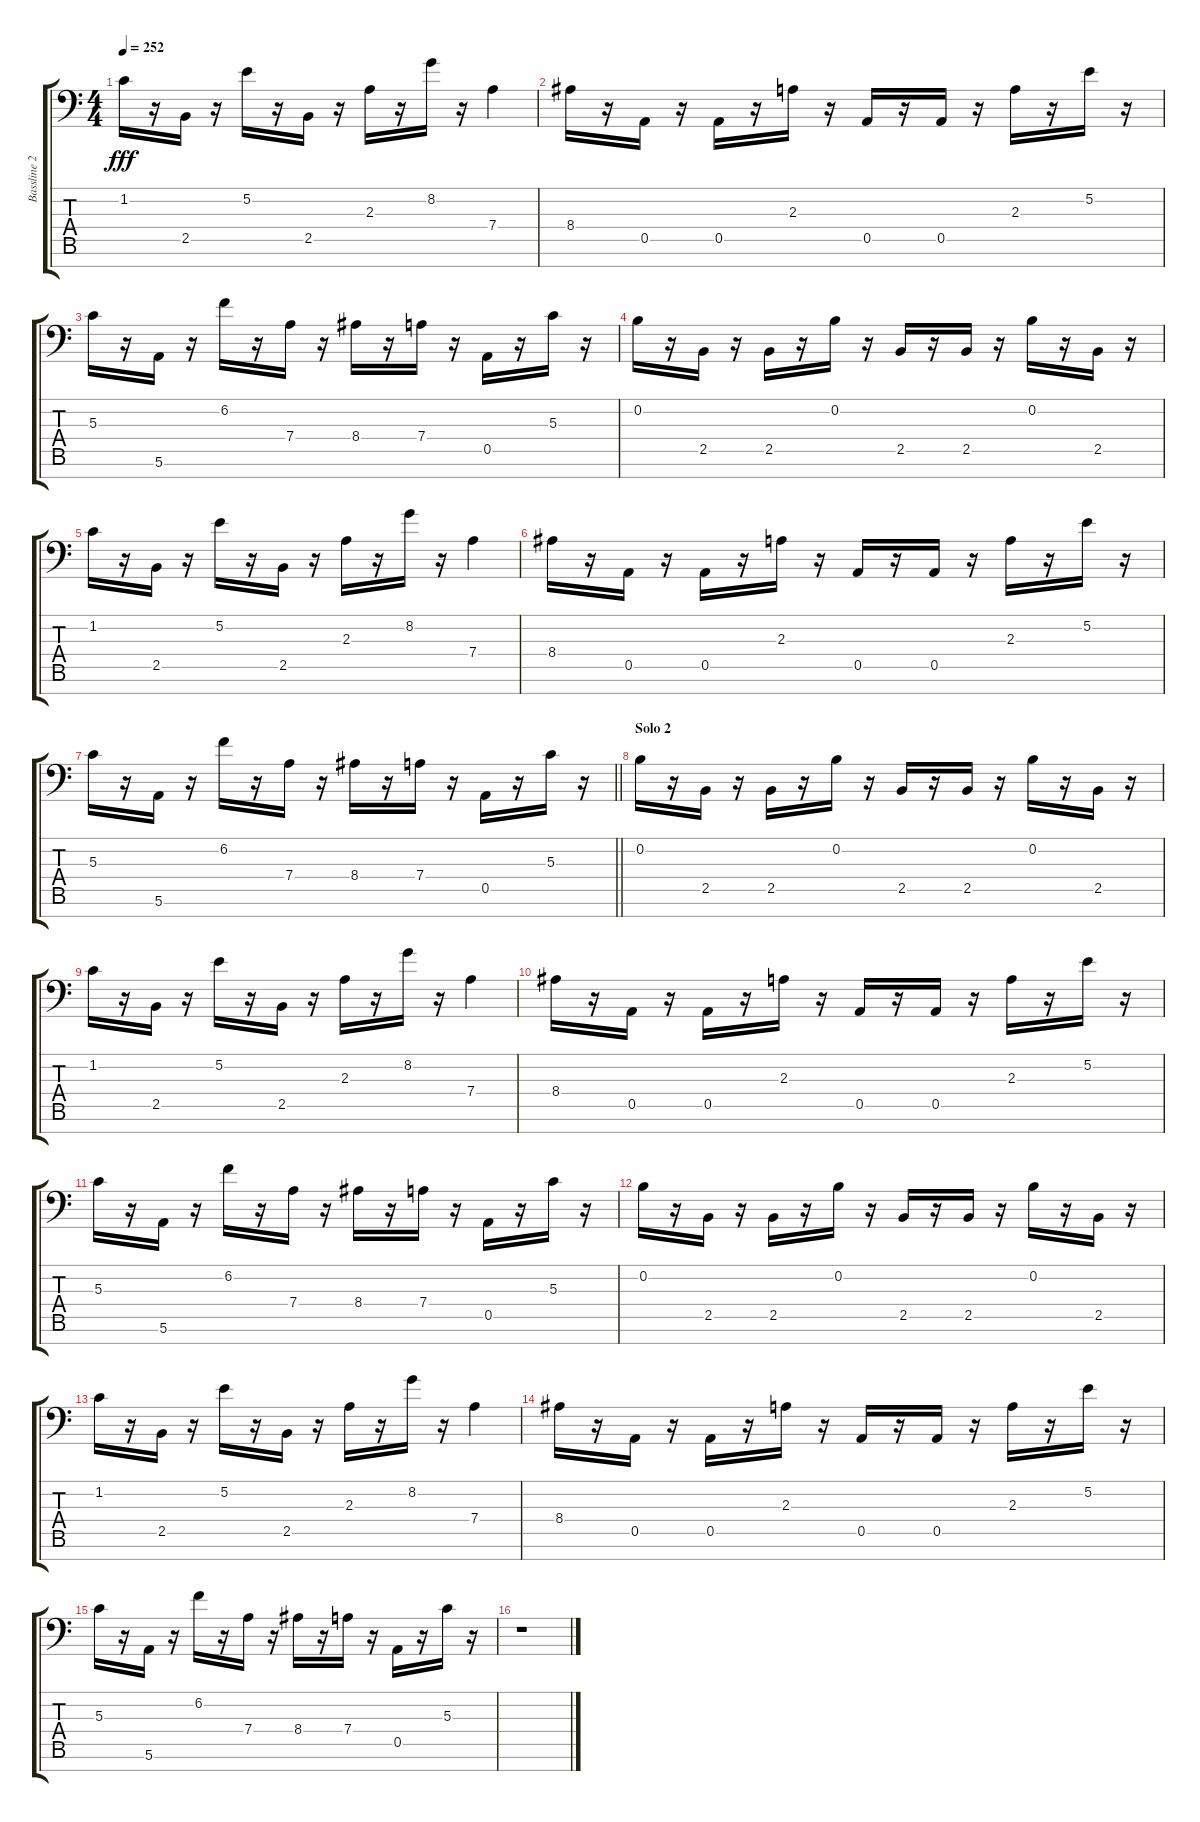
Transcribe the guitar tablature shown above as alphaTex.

\track ("Bassline 2" "Bassline 2") {instrument lead8bassandlead}
\staff {score tabs}
\tuning (E4 B3 G3 D3 A2 E2 C-1) {hide}
\ts (4 4)
\tempo 252
\clef f4
\ks c
1.2.16{dy fff} r.16 2.5.16 r.16 5.2.16 r.16 2.5.16 r.16 2.3.16 r.16 8.2.16 r.16 7.4.4 |
8.4.16 r.16 0.5.16 r.16 0.5.16 r.16 2.3.16 r.16 0.5.16 r.16 0.5.16 r.16 2.3.16 r.16 5.2.16 r.16 |
5.3.16 r.16 5.6.16 r.16 6.2.16 r.16 7.4.16 r.16 8.4.16 r.16 7.4.16 r.16 0.5.16 r.16 5.3.16 r.16 |
0.2.16 r.16 2.5.16 r.16 2.5.16 r.16 0.2.16 r.16 2.5.16 r.16 2.5.16 r.16 0.2.16 r.16 2.5.16 r.16 |
1.2.16 r.16 2.5.16 r.16 5.2.16 r.16 2.5.16 r.16 2.3.16 r.16 8.2.16 r.16 7.4.4 |
8.4.16 r.16 0.5.16 r.16 0.5.16 r.16 2.3.16 r.16 0.5.16 r.16 0.5.16 r.16 2.3.16 r.16 5.2.16 r.16 |
\barLineRight lightlight
5.3.16 r.16 5.6.16 r.16 6.2.16 r.16 7.4.16 r.16 8.4.16 r.16 7.4.16 r.16 0.5.16 r.16 5.3.16 r.16 |
\section ("" "Solo 2")
0.2.16 r.16 2.5.16 r.16 2.5.16 r.16 0.2.16 r.16 2.5.16 r.16 2.5.16 r.16 0.2.16 r.16 2.5.16 r.16 |
1.2.16 r.16 2.5.16 r.16 5.2.16 r.16 2.5.16 r.16 2.3.16 r.16 8.2.16 r.16 7.4.4 |
8.4.16 r.16 0.5.16 r.16 0.5.16 r.16 2.3.16 r.16 0.5.16 r.16 0.5.16 r.16 2.3.16 r.16 5.2.16 r.16 |
5.3.16 r.16 5.6.16 r.16 6.2.16 r.16 7.4.16 r.16 8.4.16 r.16 7.4.16 r.16 0.5.16 r.16 5.3.16 r.16 |
0.2.16 r.16 2.5.16 r.16 2.5.16 r.16 0.2.16 r.16 2.5.16 r.16 2.5.16 r.16 0.2.16 r.16 2.5.16 r.16 |
1.2.16 r.16 2.5.16 r.16 5.2.16 r.16 2.5.16 r.16 2.3.16 r.16 8.2.16 r.16 7.4.4 |
8.4.16 r.16 0.5.16 r.16 0.5.16 r.16 2.3.16 r.16 0.5.16 r.16 0.5.16 r.16 2.3.16 r.16 5.2.16 r.16 |
5.3.16 r.16 5.6.16 r.16 6.2.16 r.16 7.4.16 r.16 8.4.16 r.16 7.4.16 r.16 0.5.16 r.16 5.3.16 r.16 |
r.1
